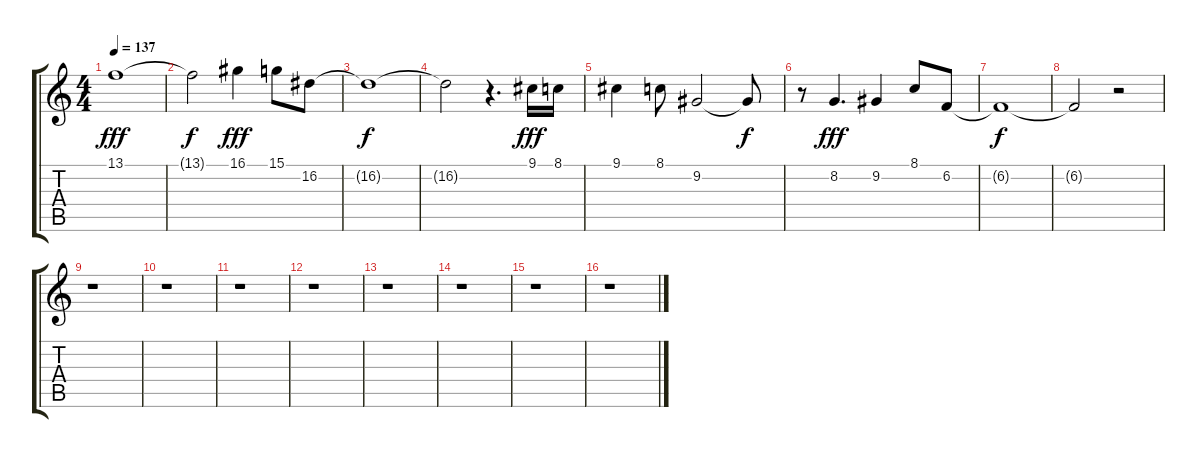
\track "" {instrument acousticgrandpiano}
\staff {score tabs}
\tuning (E4 B3 G3 D3 A2 E2) {hide}
\ts (4 4)
\tempo 137
\clef g2
\ks c
13.1.1{dy fff} |
13.1{t}.2{dy f} 16.1.4{dy fff} 15.1.8 16.2.8 |
16.2{t}.1{dy f} |
16.2{t}.2 r.4{d} 9.1.16{dy fff} 8.1.16 |
9.1.4 8.1.8 9.2.2 9.2{t}.8{dy f} |
r.8 8.2.4{d dy fff} 9.2.4 8.1.8 6.2.8 |
6.2{t}.1{dy f} |
6.2{t}.2 r.2 |
r.1 |
r.1 |
r.1 |
r.1 |
r.1 |
r.1 |
r.1 |
r.1
